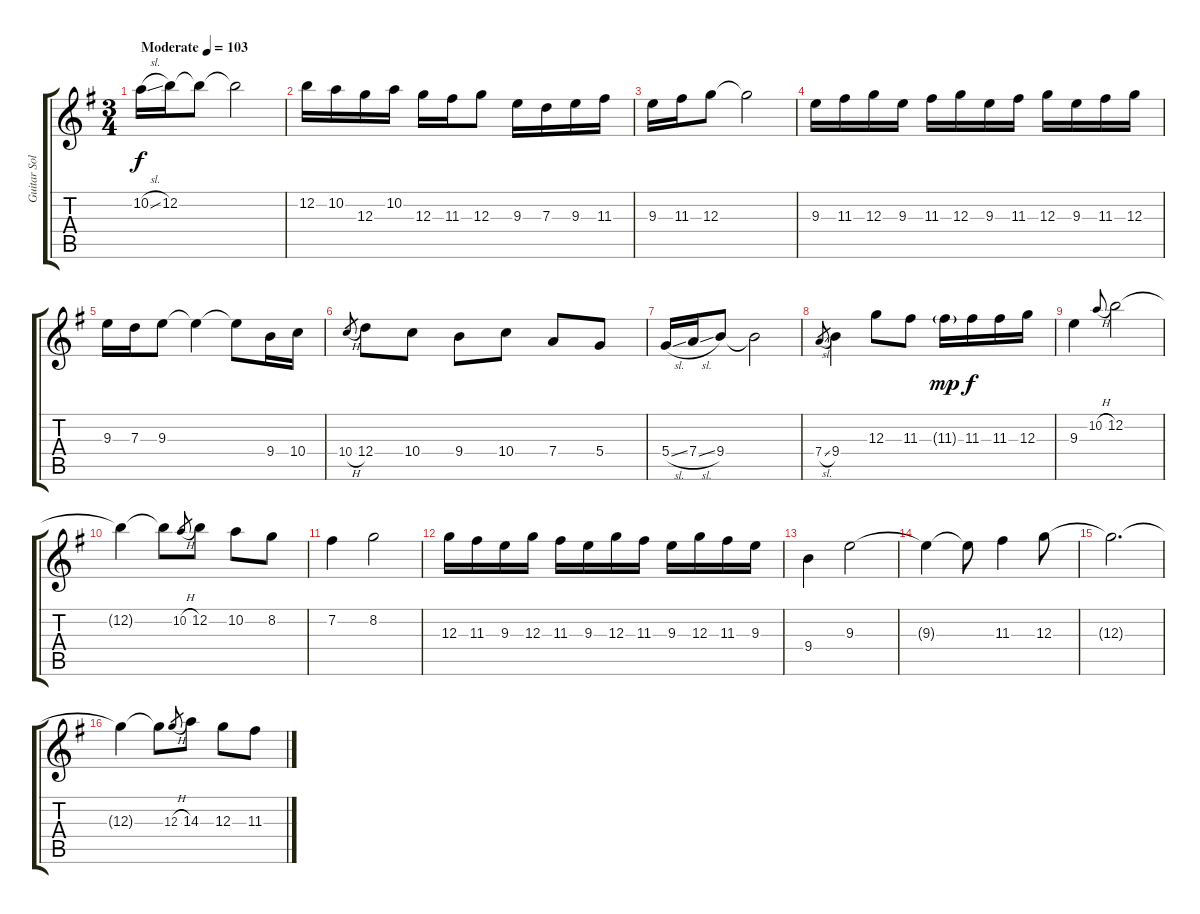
\track ("Guitar Solo" "Guitar Sol") {instrument acousticguitarsteel}
\staff {score tabs}
\tuning (E4 B3 G3 D3 A2 E2) {hide}
\ts (3 4)
\tempo (103 "Moderate")
\clef g2
\ks eminor
10.2{sl}.16{dy f instrument acousticguitarsteel} 12.2.16 12.2{t}.8 12.2{t}.2 |
12.2.16 10.2.16 12.3.16 10.2.16 12.3.16 11.3.16 12.3.8 9.3.16 7.3.16 9.3.16 11.3.16 |
9.3.16 11.3.16 12.3.8 12.3{t}.2 |
9.3.16 11.3.16 12.3.16 9.3.16 11.3.16 12.3.16 9.3.16 11.3.16 12.3.16 9.3.16 11.3.16 12.3.16 |
9.3.16 7.3.16 9.3.8 9.3{t}.4 9.3{t}.8 9.4.16 10.4.16 |
10.4{h}.8{gr} 12.4.8 10.4.8 9.4.8 10.4.8 7.4.8 5.4.8 |
5.4{sl}.16 7.4{sl}.16 9.4.8 9.4{t}.2 |
7.4{sl}.8{gr} 9.4.4 12.3.8 11.3.8 11.3{g}.16{dy mp} 11.3.16{dy f} 11.3.16 12.3.16 |
9.3.4 10.2{h}.8{gr onbeat} 12.2.2 |
12.2{t}.4 12.2{t}.8 10.2{h}.8{gr} 12.2.8 10.2.8 8.2.8 |
7.2.4 8.2.2 |
12.3.16 11.3.16 9.3.16 12.3.16 11.3.16 9.3.16 12.3.16 11.3.16 9.3.16 12.3.16 11.3.16 9.3.16 |
9.4.4 9.3.2 |
9.3{t}.4 9.3{t}.8 11.3.4 12.3.8 |
12.3{t}.2{d} |
12.3{t}.4 12.3{t}.8 12.3{h}.8{gr} 14.3.8 12.3.8 11.3.8
